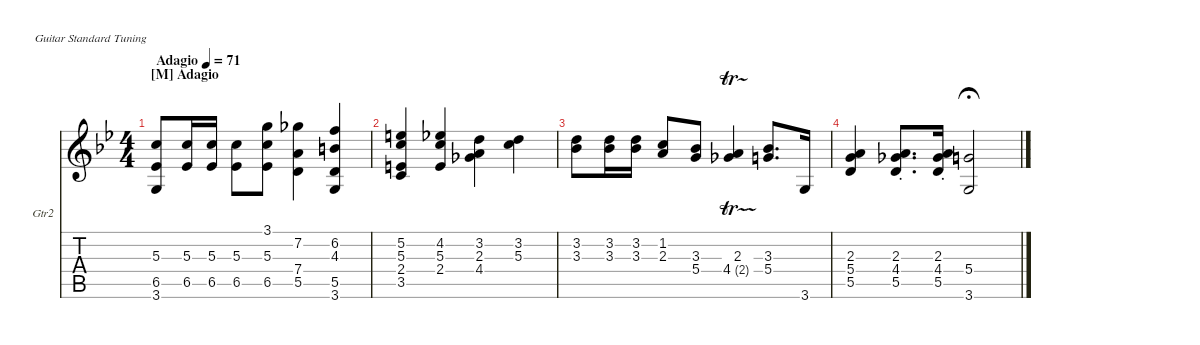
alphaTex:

\defaultSystemsLayout 4
\hideDynamics
\bracketExtendMode nobrackets
\firstSystemTrackNameOrientation horizontal
\otherSystemsTrackNameOrientation horizontal
\track ("Electric Guitar 2" "Gtr2") {instrument distortionguitar}
\staff {score tabs}
\tuning (E4 B3 G3 D3 A2 E2)
\ts (4 4)
\beaming (8 4 4)
\section ("M" "Adagio")
\tempo (71 "Adagio")
\clef g2
\ks gminor
(6.5 3.6 5.3).8{dy f} (6.5 5.3).16 (6.5 5.3).16{beam split} (6.5 5.3).8 (6.5 5.3 3.1).8 (5.5 7.4 7.2).4 (4.3 3.6 5.5 6.2).4 |
(2.4 5.3 3.5 5.2).4 (2.4 5.3 4.2).4 (4.4 2.3 3.2).4 (5.3 3.2).4 |
(3.3 3.2).8 (3.3 3.2).16 (3.3 3.2).16{beam split} (2.3 1.2).8 (5.4 3.3).8 (4.4{tr (2 16)} 2.3).4 (5.4 3.3).8{d} 3.6.16 |
(5.5 5.4 2.3).4 (5.5{st} 4.4{st} 2.3{st}).8{d} (5.5{st} 4.4{st} 2.3{st}).16 (5.4 3.6).2{fermata (medium 0.87)}
